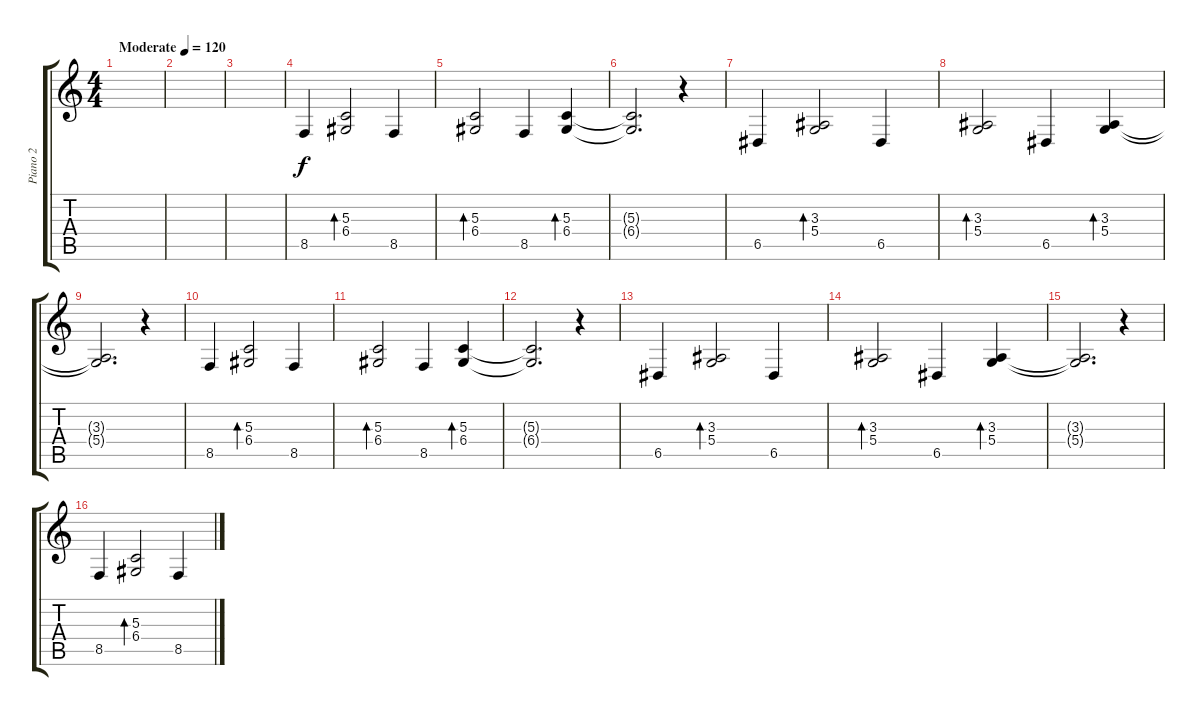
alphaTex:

\track ("Piano 2" "Piano 2") {instrument acousticgrandpiano}
\staff {score tabs}
\tuning (E4 B3 G3 D3 A2 E2) {hide}
\ts (4 4)
\tempo (120 "Moderate")
\clef g2
\ks c
|
|
|
8.5.4 (5.3 6.4).2{bd 120} 8.5.4 |
(5.3 6.4).2{bd 120} 8.5.4 (5.3 6.4).4{bd 120} |
(5.3{t} 6.4{t}).2{d} r.4 |
6.5.4 (3.3 5.4).2{bd 120} 6.5.4 |
(3.3 5.4).2{bd 120} 6.5.4 (3.3 5.4).4{bd 120} |
(3.3{t} 5.4{t}).2{d} r.4 |
8.5.4 (5.3 6.4).2{bd 120} 8.5.4 |
(5.3 6.4).2{bd 120} 8.5.4 (5.3 6.4).4{bd 120} |
(5.3{t} 6.4{t}).2{d} r.4 |
6.5.4 (3.3 5.4).2{bd 120} 6.5.4 |
(3.3 5.4).2{bd 120} 6.5.4 (3.3 5.4).4{bd 120} |
(3.3{t} 5.4{t}).2{d} r.4 |
8.5.4 (5.3 6.4).2{bd 120} 8.5.4
